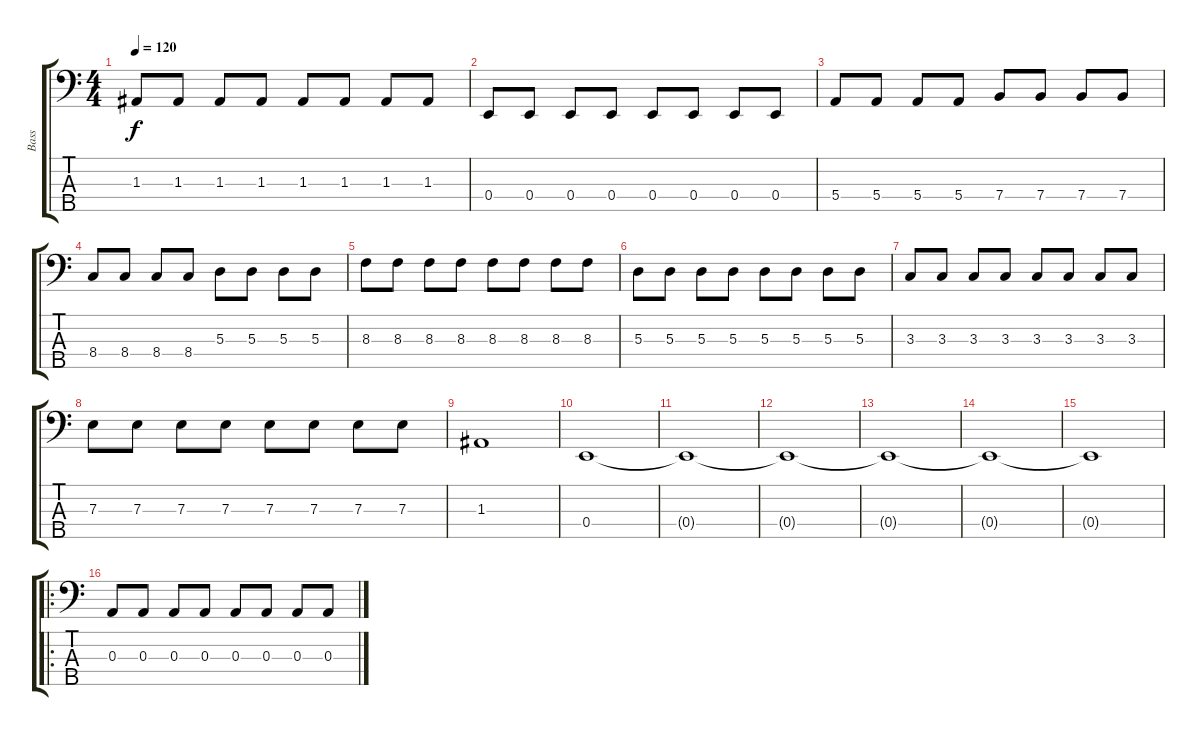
\track ("Bass" "Bass") {instrument electricbassfinger}
\staff {score tabs}
\tuning (G2 D2 A1 E1 B0) {hide}
\ts (4 4)
\tempo 120
\clef f4
\ks c
1.3.8{dy f} 1.3.8 1.3.8 1.3.8 1.3.8 1.3.8 1.3.8 1.3.8 |
0.4.8 0.4.8 0.4.8 0.4.8 0.4.8 0.4.8 0.4.8 0.4.8 |
5.4.8 5.4.8 5.4.8 5.4.8 7.4.8 7.4.8 7.4.8 7.4.8 |
8.4.8 8.4.8 8.4.8 8.4.8 5.3.8 5.3.8 5.3.8 5.3.8 |
8.3.8 8.3.8 8.3.8 8.3.8 8.3.8 8.3.8 8.3.8 8.3.8 |
5.3.8 5.3.8 5.3.8 5.3.8 5.3.8 5.3.8 5.3.8 5.3.8 |
3.3.8 3.3.8 3.3.8 3.3.8 3.3.8 3.3.8 3.3.8 3.3.8 |
7.3.8 7.3.8 7.3.8 7.3.8 7.3.8 7.3.8 7.3.8 7.3.8 |
1.3.1 |
0.4.1 |
0.4{t}.1 |
0.4{t}.1 |
0.4{t}.1 |
0.4{t}.1 |
0.4{t}.1 |
\ro
0.3.8 0.3.8 0.3.8 0.3.8 0.3.8 0.3.8 0.3.8 0.3.8
